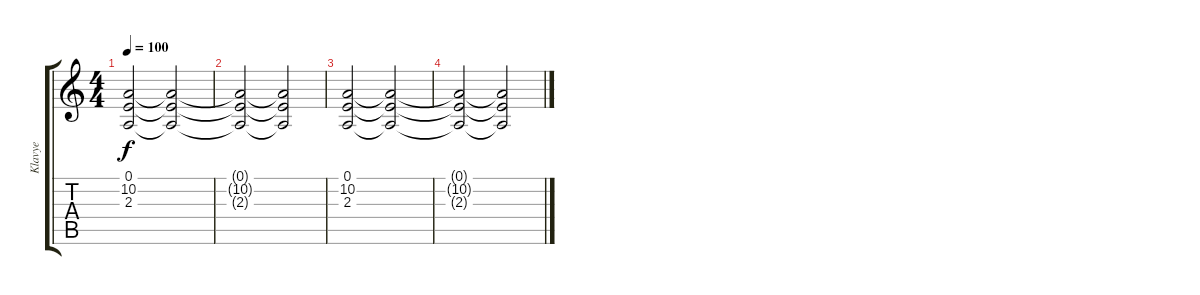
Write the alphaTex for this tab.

\track ("Klavye" "Klavye") {instrument synthstrings2}
\staff {score tabs}
\tuning (E4 B3 G3 D3 A2 E2) {hide}
\ts (4 4)
\tempo 100
\clef g2
\ks c
(0.1 10.2 2.3).2{dy f} (0.1{t} 10.2{t} 2.3{t}).2 |
(0.1{t} 10.2{t} 2.3{t}).2 (0.1{t} 10.2{t} 2.3{t}).2 |
(0.1 10.2 2.3).2 (0.1{t} 10.2{t} 2.3{t}).2 |
(0.1{t} 10.2{t} 2.3{t}).2 (0.1{t} 10.2{t} 2.3{t}).2
